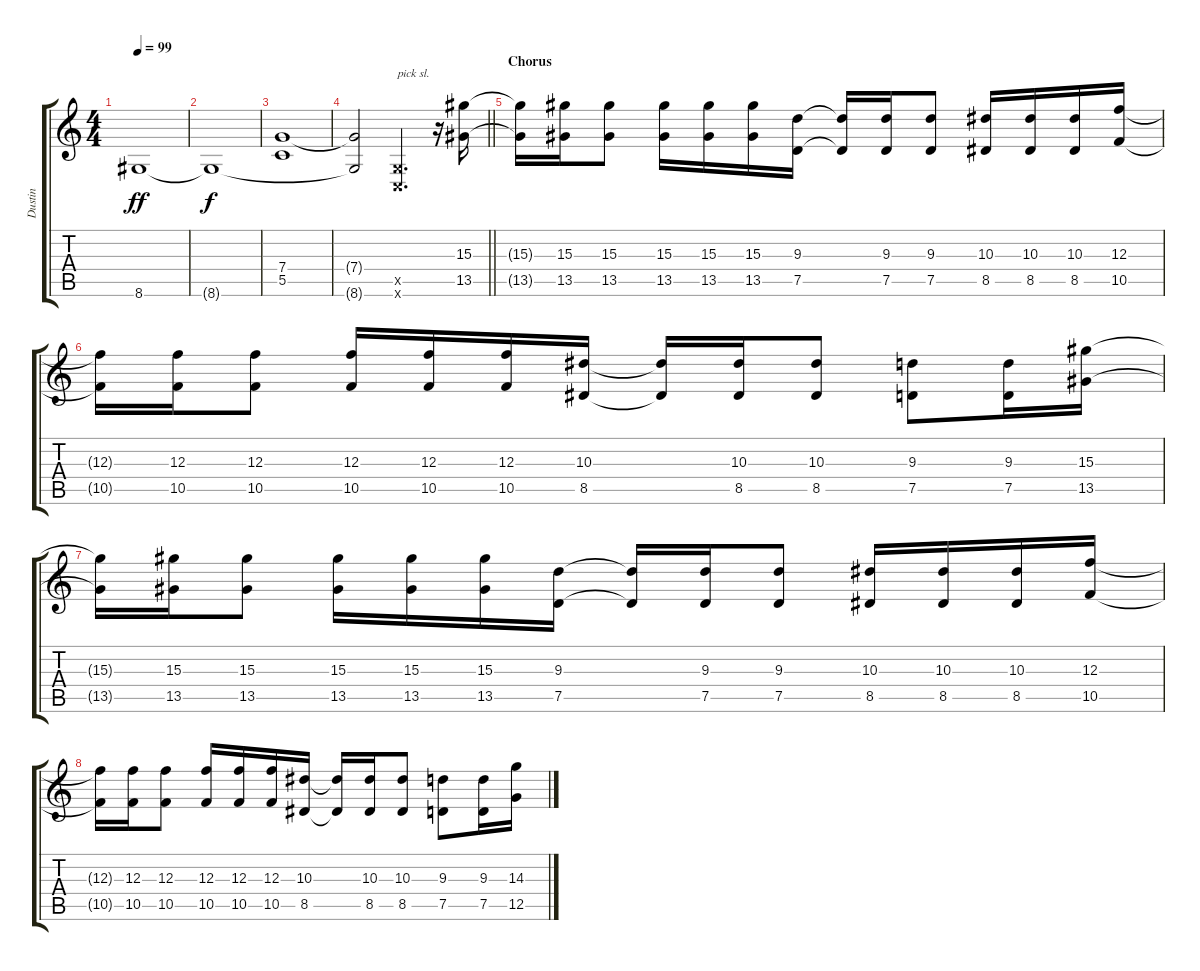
\track ("Dustin" "Dustin") {instrument overdrivenguitar}
\staff {score tabs}
\tuning (D4 A3 F3 C3 G2 C2) {hide}
\ts (4 4)
\tempo 99
\clef g2
\ks c
8.6.1{dy ff} |
8.6{t}.1{dy f} |
(7.4 5.5).1 |
\barLineRight lightlight
(7.4{t} 8.6{t}).2 (0.5{x} 0.6{x}).4{d txt "pick sl."} r.16 (15.3 13.5).16 |
\section ("" "Chorus")
(15.3{t} 13.5{t}).16 (15.3 13.5).16 (15.3 13.5).8 (15.3 13.5).16 (15.3 13.5).16 (15.3 13.5).16 (9.3 7.5).16 (9.3{t} 7.5{t}).16 (9.3 7.5).16 (9.3 7.5).8 (10.3 8.5).16 (10.3 8.5).16 (10.3 8.5).16 (12.3 10.5).16 |
(12.3{t} 10.5{t}).16 (12.3 10.5).16 (12.3 10.5).8 (12.3 10.5).16 (12.3 10.5).16 (12.3 10.5).16 (10.3 8.5).16 (10.3{t} 8.5{t}).16 (10.3 8.5).16 (10.3 8.5).8 (9.3 7.5).8 (9.3 7.5).16 (15.3 13.5).16 |
(15.3{t} 13.5{t}).16 (15.3 13.5).16 (15.3 13.5).8 (15.3 13.5).16 (15.3 13.5).16 (15.3 13.5).16 (9.3 7.5).16 (9.3{t} 7.5{t}).16 (9.3 7.5).16 (9.3 7.5).8 (10.3 8.5).16 (10.3 8.5).16 (10.3 8.5).16 (12.3 10.5).16 |
(12.3{t} 10.5{t}).16 (12.3 10.5).16 (12.3 10.5).8 (12.3 10.5).16 (12.3 10.5).16 (12.3 10.5).16 (10.3 8.5).16 (10.3{t} 8.5{t}).16 (10.3 8.5).16 (10.3 8.5).8 (9.3 7.5).8 (9.3 7.5).16 (14.3 12.5).16
